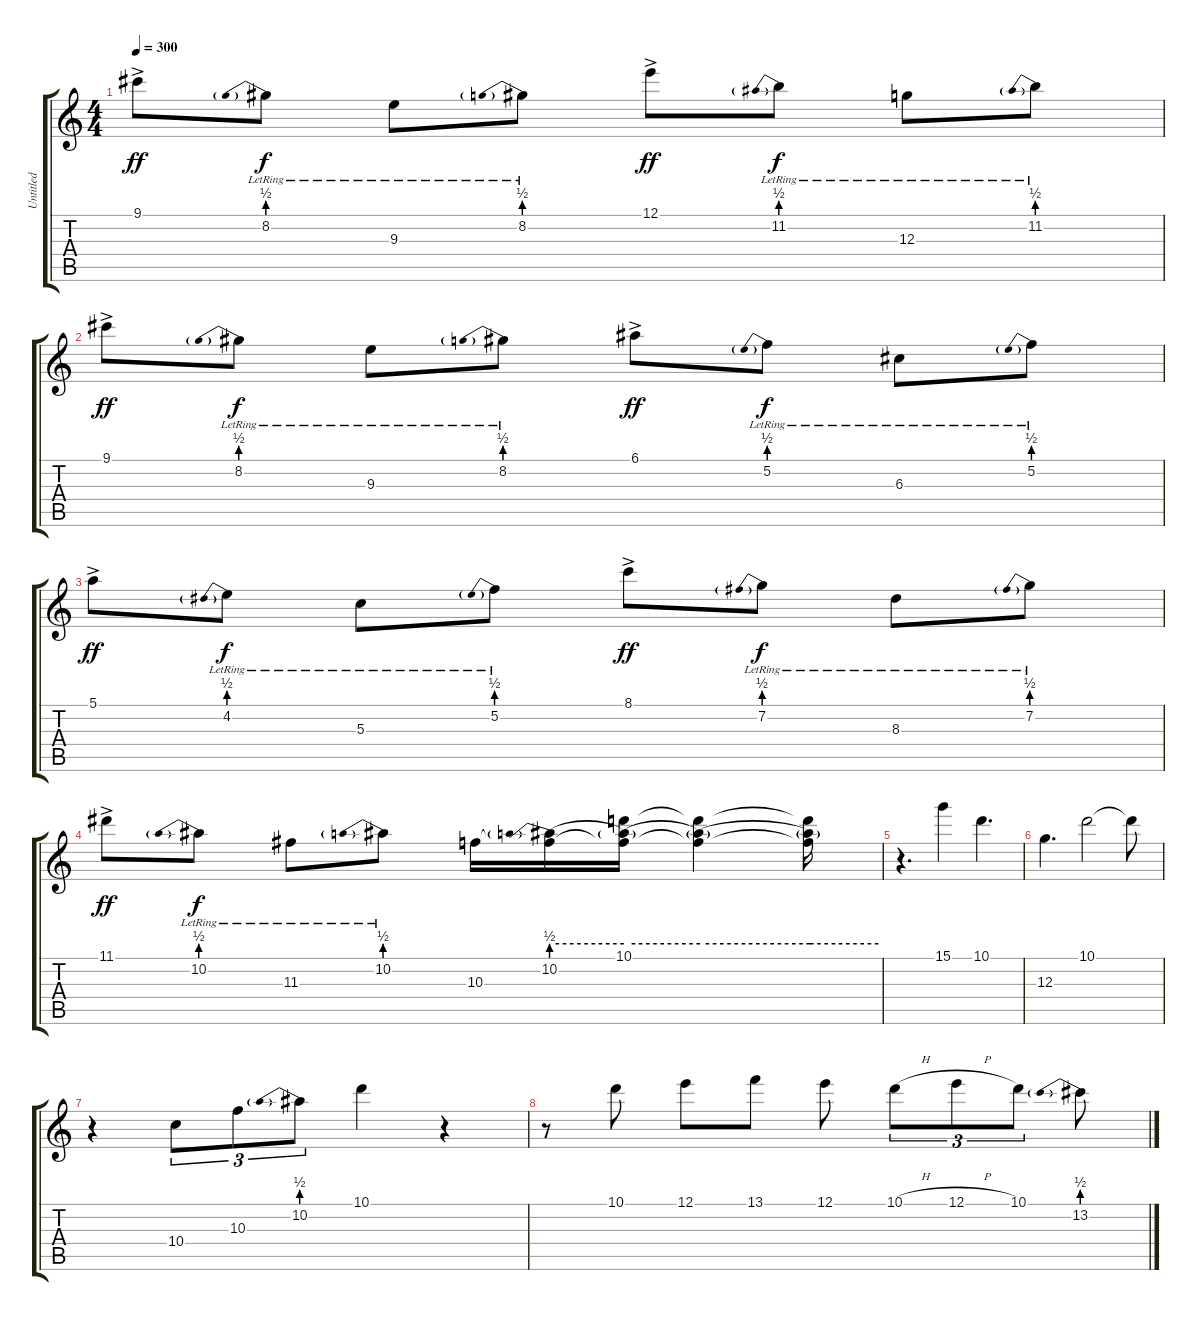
\track ("Untitled" "Untitled") {instrument acousticguitarsteel}
\staff {score tabs}
\tuning (E4 B3 G3 D3 A2 E2) {hide}
\ts (4 4)
\tempo 300
\clef g2
\ks c
9.1{ac}.8{dy ff} 8.2{be (prebend 0 2 60 2) lr}.8{dy f} 9.3{lr}.8 8.2{be (prebend 0 2 60 2) lr}.8 12.1{ac}.8{dy ff} 11.2{be (prebend 0 2 60 2) lr}.8{dy f} 12.3{lr}.8 11.2{be (prebend 0 2 60 2) lr}.8 |
9.1{ac}.8{dy ff} 8.2{be (prebend 0 2 60 2) lr}.8{dy f} 9.3{lr}.8 8.2{be (prebend 0 2 60 2) lr}.8 6.1{ac}.8{dy ff} 5.2{be (prebend 0 2 60 2) lr}.8{dy f} 6.3{lr}.8 5.2{be (prebend 0 2 60 2) lr}.8 |
5.1{ac}.8{dy ff} 4.2{be (prebend 0 2 60 2) lr}.8{dy f} 5.3{lr}.8 5.2{be (prebend 0 2 60 2) lr}.8 8.1{ac}.8{dy ff} 7.2{be (prebend 0 2 60 2) lr}.8{dy f} 8.3{lr}.8 7.2{be (prebend 0 2 60 2) lr}.8 |
11.1{ac}.8{dy ff} 10.2{be (prebend 0 2 60 2) lr}.8{dy f} 11.3{lr}.8 10.2{be (prebend 0 2 60 2) lr}.8 10.3.16 (10.2{be (prebend 0 2 60 2)} 10.3{t}).16 (10.1 10.2{be (hold 0 2 60 2) t} 10.3{t}).16 (10.1{t} 10.2{be (hold 0 2 60 2) t} 10.3{t}).4 (10.1{t} 10.2{be (hold 0 2 60 2) t} 10.3{t}).16 |
r.4{d} 15.1.4 10.1.4{d} |
12.3.4{d} 10.1.2 10.1{t}.8 |
r.4 10.4.8{tu (3 2)} 10.3.8{tu (3 2)} 10.2{be (prebend 0 2 60 2)}.8{tu (3 2)} 10.1.4 r.4 |
r.8 10.1.8 12.1.8 13.1.8 12.1.8 10.1{h}.8{tu (3 2)} 12.1{h}.8{tu (3 2)} 10.1.8{tu (3 2)} 13.2{be (prebend 0 2 60 2)}.8
